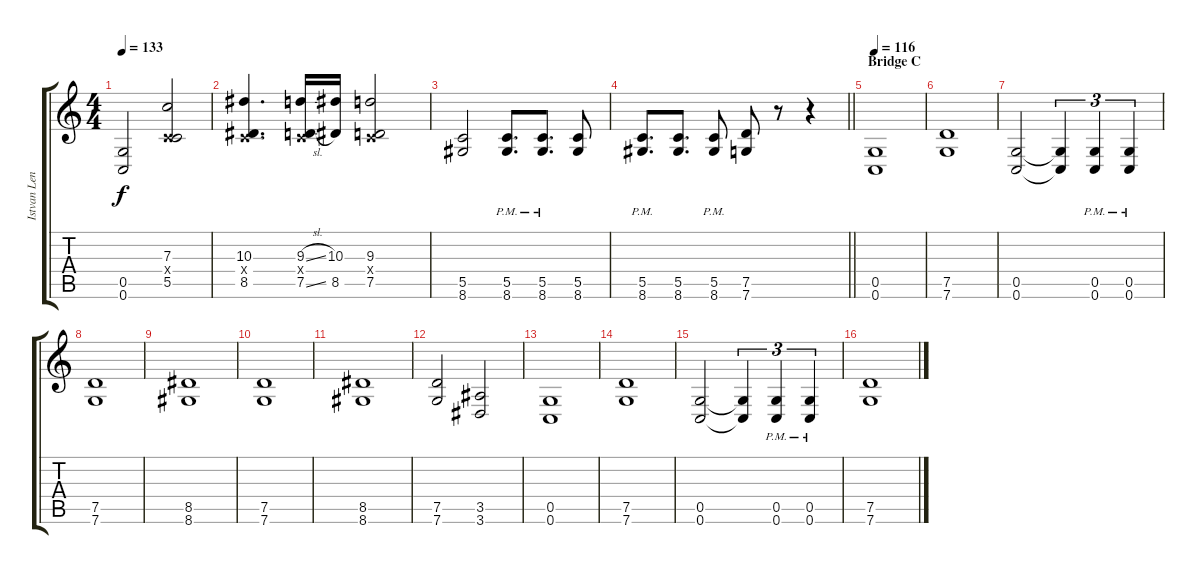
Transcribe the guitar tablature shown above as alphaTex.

\track ("Istvan Lendvay (Rythm)" "Istvan Len") {instrument distortionguitar}
\staff {score tabs}
\tuning (D4 A3 F3 C3 G2 C2) {hide}
\ts (4 4)
\tempo 133
\clef g2
\ks c
(0.5 0.6).2{dy f} (7.3 0.4{x} 5.5).2 |
(10.3 0.4{x} 8.5).4{d} (9.3{sl} 0.4{x} 7.5{sl}).16 (10.3 8.5).16 (9.3 0.4{x} 7.5).2 |
(5.5 8.6).2 (5.5{pm} 8.6{pm}).8{d} (5.5{pm} 8.6{pm}).8{d} (5.5 8.6).8 |
\barLineRight lightlight
(5.5{pm} 8.6{pm}).8{d} (5.5 8.6).8{d} (5.5{pm} 8.6{pm}).8 (7.5 7.6).8 r.8 r.4 |
\section ("" "Bridge C")
\tempo 116
(0.5 0.6).1 |
(7.5 7.6).1 |
(0.5 0.6).2 (0.5{t} 0.6{t}).4{tu (3 2)} (0.5{pm} 0.6{pm}).4{tu (3 2)} (0.5{pm} 0.6{pm}).4{tu (3 2)} |
(7.5 7.6).1 |
(8.5 8.6).1 |
(7.5 7.6).1 |
(8.5 8.6).1 |
(7.5 7.6).2 (3.5 3.6).2 |
(0.5 0.6).1 |
(7.5 7.6).1 |
(0.5 0.6).2 (0.5{t} 0.6{t}).4{tu (3 2)} (0.5{pm} 0.6{pm}).4{tu (3 2)} (0.5{pm} 0.6{pm}).4{tu (3 2)} |
(7.5 7.6).1
